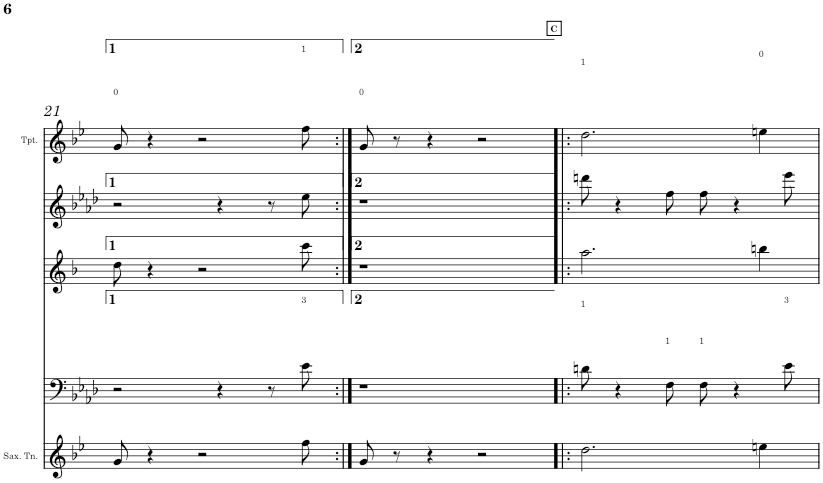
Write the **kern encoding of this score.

**kern	**kern	**kern	**kern	**kern
*part5	*part4	*part3	*part2	*part1
*staff5	*staff4	*staff3	*staff2	*staff1
*I"Saxofone Tenor	*I"Trombone	*I"Saxofone Alto	*I"Flauta	*I"Trumpet in Bb
*I'Sax. Tn.	*I'Trb	*	*I'Fl	*I'Tpt.
!!LO:PB:g=z
*clefG2	*clefF4	*clefG2	*clefG2	*clefG2
*Trd8c14	*	*Trd5c9	*	*Trd1c2
*k[b-e-]	*k[b-e-a-d-]	*k[b-]	*k[b-e-a-d-]	*k[b-e-]
*B-:	*A-:	*F:	*A-:	*B-:
*M4/4	*M4/4	*M4/4	*M4/4	*M4/4
=21	=21	=21	=21	=21
!	!	!	!	!LO:TX:a:t=0
8g/	2r	8dd\	2r	8g/
4r	.	4r	.	4r
2r	.	2r	.	2r
.	4r	.	4r	.
.	8r	.	8r	.
!	!	!	!	!LO:TX:a:t=1
!	!LO:TX:a:t=3	!	!	!
8ff\	8e-\	8ccc\	8ee-\	8ff\
=22:|!	=22:|!	=22:|!	=22:|!	=22:|!
!	!	!	!	!LO:TX:a:t=0
8g/	1r	1r	1r	8g/
8r	.	.	.	8r
4r	.	.	.	4r
2r	.	.	.	2r
!!LO:REH:place=s1:a:B:cj:t=C
=23!|:	=23!|:	=23!|:	=23!|:	=23!|:
!	!	!	!	!LO:TX:a:t=1
!	!LO:TX:a:t=1	!	!	!
2.dd\	8dn\	2.aa\	8dddn\	2.dd\
.	4r	.	4r	.
!	!LO:TX:a:t=1	!	!	!
.	8F\	.	8ff\	.
!	!LO:TX:a:t=1	!	!	!
.	8F\	.	8ff\	.
.	4r	.	4r	.
!	!	!	!	!LO:TX:a:t=0
4een\	.	4bbn\	.	4een\
!	!LO:TX:a:t=3	!	!	!
.	8e-\	.	8eee-\	.
=	=	=	=	=
*-	*-	*-	*-	*-
